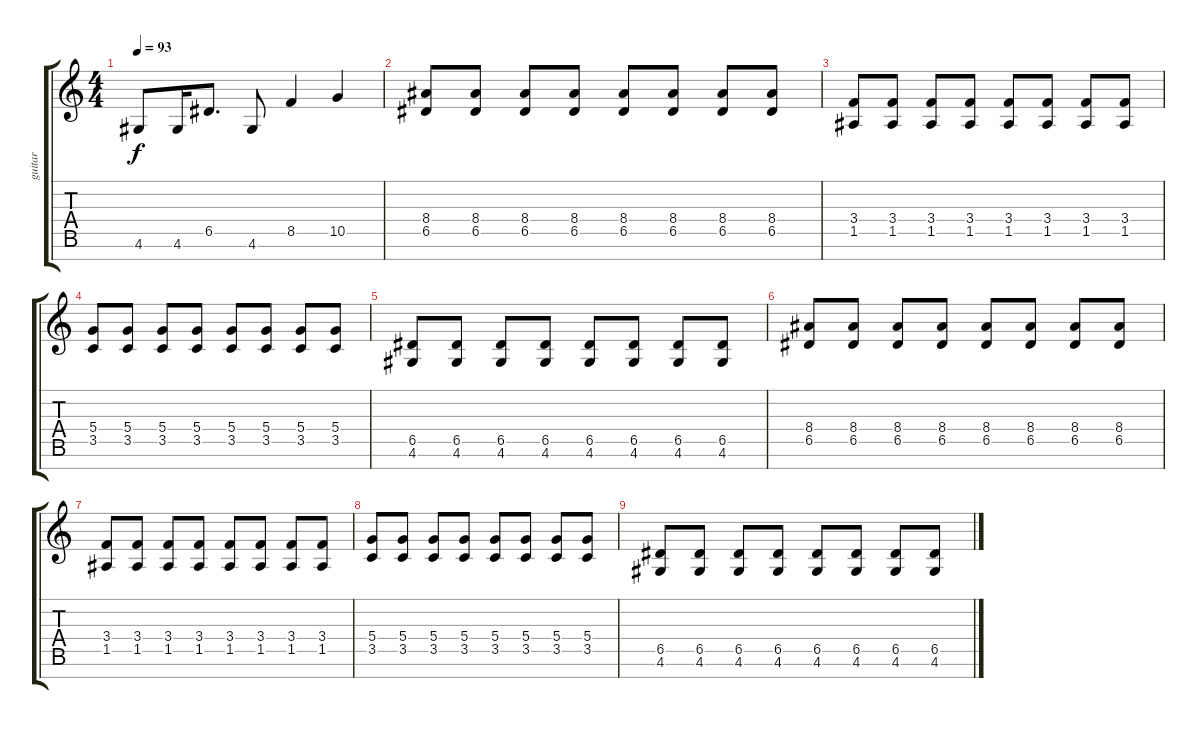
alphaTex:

\track ("guitar" "guitar") {instrument distortionguitar}
\staff {score tabs}
\tuning (E4 B3 G3 D3 A2 E2 B1) {hide}
\ts (4 4)
\tempo 93
\clef g2
\ks c
4.6.8{dy f} 4.6.16 6.5.8{d} 4.6.8 8.5.4 10.5.4 |
(8.4 6.5).8 (8.4 6.5).8 (8.4 6.5).8 (8.4 6.5).8 (8.4 6.5).8 (8.4 6.5).8 (8.4 6.5).8 (8.4 6.5).8 |
(3.4 1.5).8 (3.4 1.5).8 (3.4 1.5).8 (3.4 1.5).8 (3.4 1.5).8 (3.4 1.5).8 (3.4 1.5).8 (3.4 1.5).8 |
(5.4 3.5).8 (5.4 3.5).8 (5.4 3.5).8 (5.4 3.5).8 (5.4 3.5).8 (5.4 3.5).8 (5.4 3.5).8 (5.4 3.5).8 |
(6.5 4.6).8 (6.5 4.6).8 (6.5 4.6).8 (6.5 4.6).8 (6.5 4.6).8 (6.5 4.6).8 (6.5 4.6).8 (6.5 4.6).8 |
(8.4 6.5).8 (8.4 6.5).8 (8.4 6.5).8 (8.4 6.5).8 (8.4 6.5).8 (8.4 6.5).8 (8.4 6.5).8 (8.4 6.5).8 |
(3.4 1.5).8 (3.4 1.5).8 (3.4 1.5).8 (3.4 1.5).8 (3.4 1.5).8 (3.4 1.5).8 (3.4 1.5).8 (3.4 1.5).8 |
(5.4 3.5).8 (5.4 3.5).8 (5.4 3.5).8 (5.4 3.5).8 (5.4 3.5).8 (5.4 3.5).8 (5.4 3.5).8 (5.4 3.5).8 |
(6.5 4.6).8 (6.5 4.6).8 (6.5 4.6).8 (6.5 4.6).8 (6.5 4.6).8 (6.5 4.6).8 (6.5 4.6).8 (6.5 4.6).8
